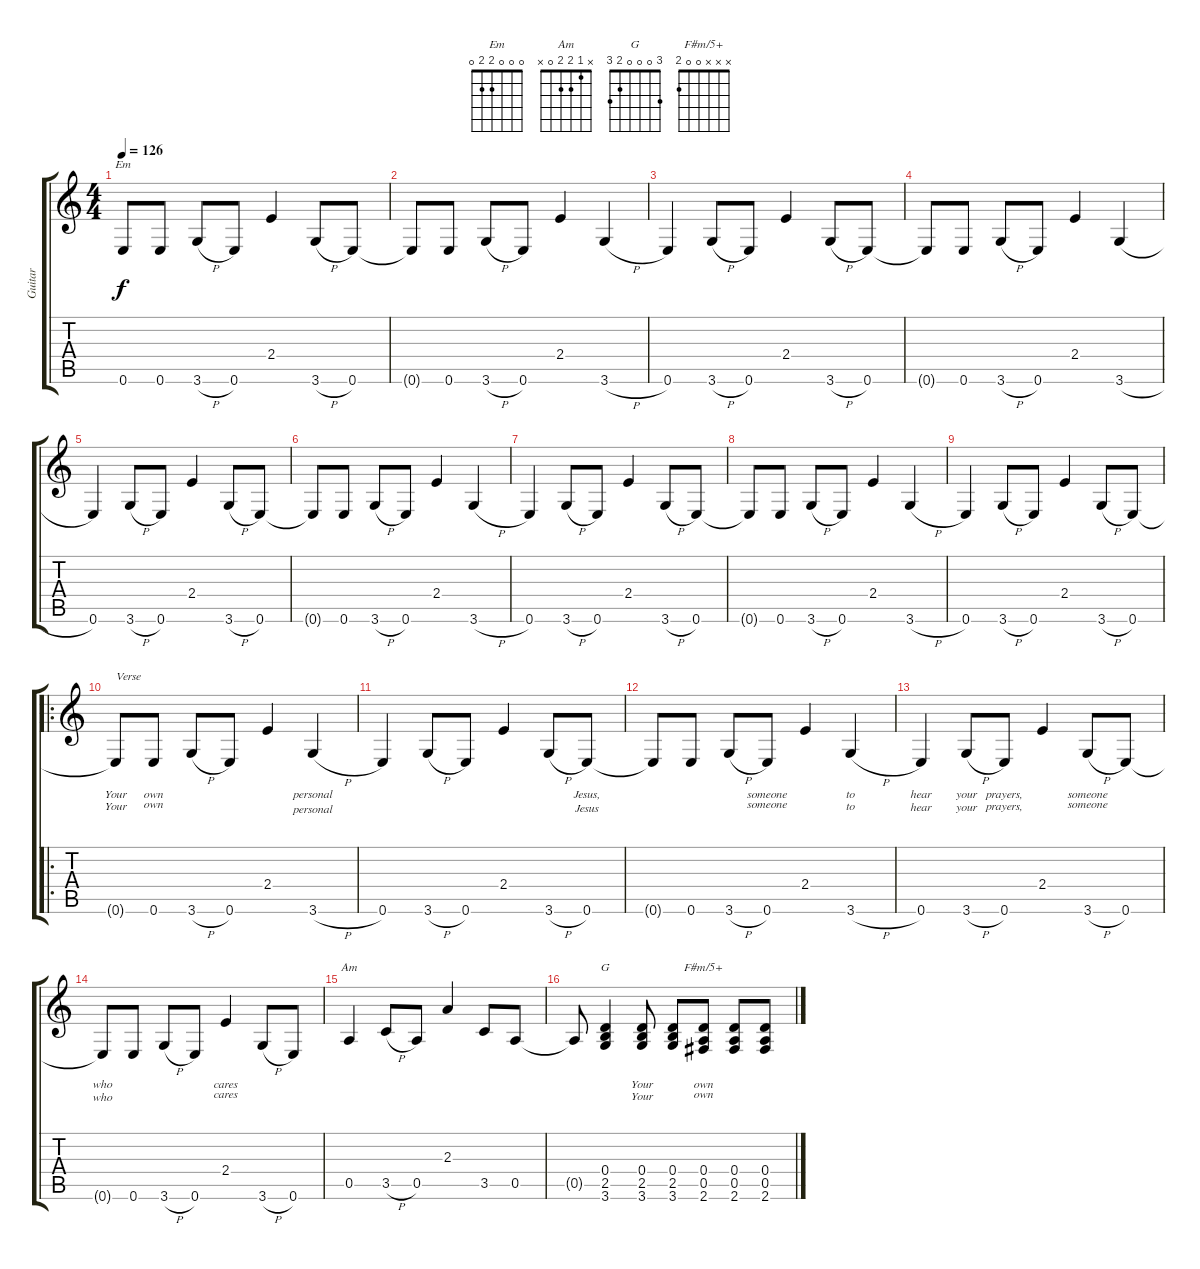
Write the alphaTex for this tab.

\track ("Guitar" "Guitar") {instrument acousticguitarsteel}
\staff {score tabs}
\tuning (E4 B3 G3 D3 A2 E2) {hide}
\chord ("Em" 0 0 0 2 2 0)
\chord ("Am" x 1 2 2 0 x)
\chord ("G" 3 0 0 0 2 3)
\chord ("F#m/5+" x x x 0 0 2)
\ts (4 4)
\tempo 126
\clef g2
\ks c
0.6.8{ch "Em" dy f instrument acousticguitarsteel} 0.6.8 3.6{h}.8 0.6.8 2.4.4 3.6{h}.8 0.6.8 |
0.6{t}.8 0.6.8 3.6{h}.8 0.6.8 2.4.4 3.6{h}.4 |
0.6.4 3.6{h}.8 0.6.8 2.4.4 3.6{h}.8 0.6.8 |
0.6{t}.8 0.6.8 3.6{h}.8 0.6.8 2.4.4 3.6{h}.4 |
0.6.4 3.6{h}.8 0.6.8 2.4.4 3.6{h}.8 0.6.8 |
0.6{t}.8 0.6.8 3.6{h}.8 0.6.8 2.4.4 3.6{h}.4 |
0.6.4 3.6{h}.8 0.6.8 2.4.4 3.6{h}.8 0.6.8 |
0.6{t}.8 0.6.8 3.6{h}.8 0.6.8 2.4.4 3.6{h}.4 |
0.6.4 3.6{h}.8 0.6.8 2.4.4 3.6{h}.8 0.6.8 |
\ro
0.6{t}.8{txt "Verse" lyrics (0 "Your") lyrics (1 "Your") lyrics (2 "") lyrics (3 "") lyrics (4 "")} 0.6.8{lyrics (0 "own") lyrics (1 "own") lyrics (2 "") lyrics (3 "") lyrics (4 "")} 3.6{h}.8{lyrics (0 "") lyrics (1 "") lyrics (2 "") lyrics (3 "") lyrics (4 "")} 0.6.8{lyrics (0 "") lyrics (1 "") lyrics (2 "") lyrics (3 "") lyrics (4 "")} 2.4.4{lyrics (0 "") lyrics (1 "") lyrics (2 "") lyrics (3 "") lyrics (4 "")} 3.6{h}.4{lyrics (0 "personal") lyrics (1 "personal") lyrics (2 "") lyrics (3 "") lyrics (4 "")} |
0.6.4{lyrics (0 "") lyrics (1 "") lyrics (2 "") lyrics (3 "") lyrics (4 "")} 3.6{h}.8{lyrics (0 "") lyrics (1 "") lyrics (2 "") lyrics (3 "") lyrics (4 "")} 0.6.8{lyrics (0 "") lyrics (1 "") lyrics (2 "") lyrics (3 "") lyrics (4 "")} 2.4.4{lyrics (0 "") lyrics (1 "") lyrics (2 "") lyrics (3 "") lyrics (4 "")} 3.6{h}.8{lyrics (0 "") lyrics (1 "") lyrics (2 "") lyrics (3 "") lyrics (4 "")} 0.6.8{lyrics (0 "Jesus,") lyrics (1 "Jesus") lyrics (2 "") lyrics (3 "") lyrics (4 "")} |
0.6{t}.8{lyrics (0 "") lyrics (1 "") lyrics (2 "") lyrics (3 "") lyrics (4 "")} 0.6.8{lyrics (0 "") lyrics (1 "") lyrics (2 "") lyrics (3 "") lyrics (4 "")} 3.6{h}.8{lyrics (0 "") lyrics (1 "") lyrics (2 "") lyrics (3 "") lyrics (4 "")} 0.6.8{lyrics (0 "someone") lyrics (1 "someone") lyrics (2 "") lyrics (3 "") lyrics (4 "")} 2.4.4{lyrics (0 "") lyrics (1 "") lyrics (2 "") lyrics (3 "") lyrics (4 "")} 3.6{h}.4{lyrics (0 "to") lyrics (1 "to") lyrics (2 "") lyrics (3 "") lyrics (4 "")} |
0.6.4{lyrics (0 "hear") lyrics (1 "hear") lyrics (2 "") lyrics (3 "") lyrics (4 "")} 3.6{h}.8{lyrics (0 "your") lyrics (1 "your") lyrics (2 "") lyrics (3 "") lyrics (4 "")} 0.6.8{lyrics (0 "prayers,") lyrics (1 "prayers,") lyrics (2 "") lyrics (3 "") lyrics (4 "")} 2.4.4{lyrics (0 "") lyrics (1 "") lyrics (2 "") lyrics (3 "") lyrics (4 "")} 3.6{h}.8{lyrics (0 "someone") lyrics (1 "someone") lyrics (2 "") lyrics (3 "") lyrics (4 "")} 0.6.8{lyrics (0 "") lyrics (1 "") lyrics (2 "") lyrics (3 "") lyrics (4 "")} |
0.6{t}.8{lyrics (0 "who") lyrics (1 "who") lyrics (2 "") lyrics (3 "") lyrics (4 "")} 0.6.8{lyrics (0 "") lyrics (1 "") lyrics (2 "") lyrics (3 "") lyrics (4 "")} 3.6{h}.8{lyrics (0 "") lyrics (1 "") lyrics (2 "") lyrics (3 "") lyrics (4 "")} 0.6.8{lyrics (0 "") lyrics (1 "") lyrics (2 "") lyrics (3 "") lyrics (4 "")} 2.4.4{lyrics (0 "cares") lyrics (1 "cares") lyrics (2 "") lyrics (3 "") lyrics (4 "")} 3.6{h}.8{lyrics (0 "") lyrics (1 "") lyrics (2 "") lyrics (3 "") lyrics (4 "")} 0.6.8{lyrics (0 "") lyrics (1 "") lyrics (2 "") lyrics (3 "") lyrics (4 "")} |
0.5.4{ch "Am" lyrics (0 "") lyrics (1 "") lyrics (2 "") lyrics (3 "") lyrics (4 "")} 3.5{h}.8{lyrics (0 "") lyrics (1 "") lyrics (2 "") lyrics (3 "") lyrics (4 "")} 0.5.8{lyrics (0 "") lyrics (1 "") lyrics (2 "") lyrics (3 "") lyrics (4 "")} 2.3.4{lyrics (0 "") lyrics (1 "") lyrics (2 "") lyrics (3 "") lyrics (4 "")} 3.5.8{lyrics (0 "") lyrics (1 "") lyrics (2 "") lyrics (3 "") lyrics (4 "")} 0.5.8{lyrics (0 "") lyrics (1 "") lyrics (2 "") lyrics (3 "") lyrics (4 "")} |
0.5{t}.8{lyrics (0 "") lyrics (1 "") lyrics (2 "") lyrics (3 "") lyrics (4 "")} (0.4 2.5 3.6).4{ch "G" lyrics (0 "") lyrics (1 "") lyrics (2 "") lyrics (3 "") lyrics (4 "")} (0.4 2.5 3.6).8{lyrics (0 "Your") lyrics (1 "Your") lyrics (2 "") lyrics (3 "") lyrics (4 "")} (0.4 2.5 3.6).8{lyrics (0 "") lyrics (1 "") lyrics (2 "") lyrics (3 "") lyrics (4 "")} (0.4 0.5 2.6).8{ch "F#m/5+" lyrics (0 "own") lyrics (1 "own") lyrics (2 "") lyrics (3 "") lyrics (4 "")} (0.4 0.5 2.6).8{lyrics (0 "") lyrics (1 "") lyrics (2 "") lyrics (3 "") lyrics (4 "")} (0.4 0.5 2.6).8{lyrics (0 "") lyrics (1 "") lyrics (2 "") lyrics (3 "") lyrics (4 "")}
